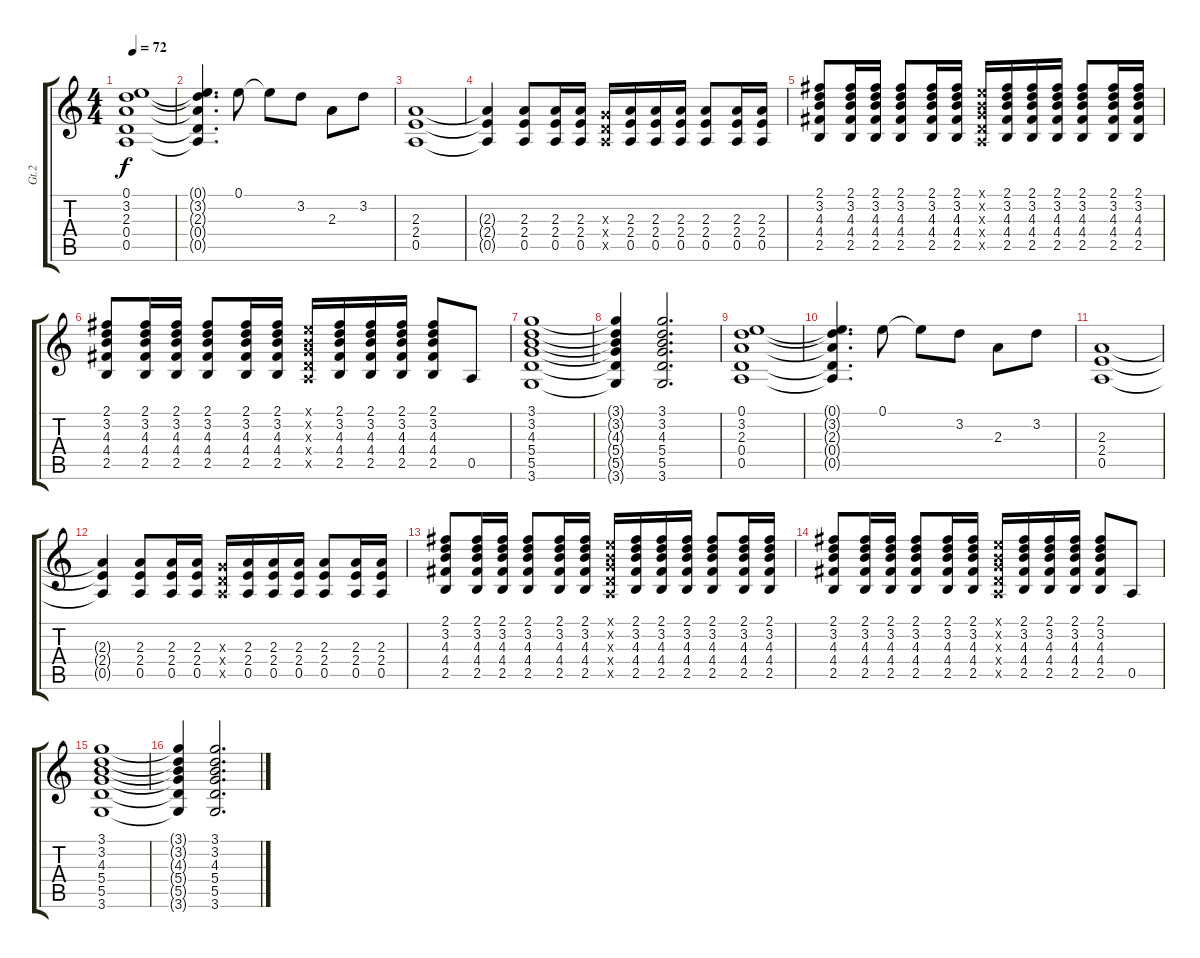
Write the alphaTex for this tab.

\track ("Gt.2" "Gt.2") {instrument distortionguitar}
\staff {score tabs}
\tuning (E4 B3 G3 D3 A2 E2) {hide}
\ts (4 4)
\tempo 72
\clef g2
\ks c
(0.1{t} 3.2{t} 2.3{t} 0.4{t} 0.5{t}).1{dy f} |
(0.1{t} 3.2{t} 2.3{t} 0.4{t} 0.5{t}).4{d} 0.1.8 0.1{t}.8 3.2.8 2.3.8 3.2.8 |
(2.3 2.4 0.5).1 |
(2.3{t} 2.4{t} 0.5{t}).4 (2.3 2.4 0.5).8 (2.3 2.4 0.5).16 (2.3 2.4 0.5).16 (0.3{x} 0.4{x} 0.5{x}).16 (2.3 2.4 0.5).16 (2.3 2.4 0.5).16 (2.3 2.4 0.5).16 (2.3 2.4 0.5).8 (2.3 2.4 0.5).16 (2.3 2.4 0.5).16 |
(2.1 3.2 4.3 4.4 2.5).8 (2.1 3.2 4.3 4.4 2.5).16 (2.1 3.2 4.3 4.4 2.5).16 (2.1 3.2 4.3 4.4 2.5).8 (2.1 3.2 4.3 4.4 2.5).16 (2.1 3.2 4.3 4.4 2.5).16 (0.1{x} 0.2{x} 0.3{x} 0.4{x} 0.5{x}).16 (2.1 3.2 4.3 4.4 2.5).16 (2.1 3.2 4.3 4.4 2.5).16 (2.1 3.2 4.3 4.4 2.5).16 (2.1 3.2 4.3 4.4 2.5).8 (2.1 3.2 4.3 4.4 2.5).16 (2.1 3.2 4.3 4.4 2.5).16 |
(2.1 3.2 4.3 4.4 2.5).8 (2.1 3.2 4.3 4.4 2.5).16 (2.1 3.2 4.3 4.4 2.5).16 (2.1 3.2 4.3 4.4 2.5).8 (2.1 3.2 4.3 4.4 2.5).16 (2.1 3.2 4.3 4.4 2.5).16 (0.1{x} 0.2{x} 0.3{x} 0.4{x} 0.5{x}).16 (2.1 3.2 4.3 4.4 2.5).16 (2.1 3.2 4.3 4.4 2.5).16 (2.1 3.2 4.3 4.4 2.5).16 (2.1 3.2 4.3 4.4 2.5).8 0.5.8 |
(3.1 3.2 4.3 5.4 5.5 3.6).1 |
(3.1{t} 3.2{t} 4.3{t} 5.4{t} 5.5{t} 3.6{t}).4 (3.1 3.2 4.3 5.4 5.5 3.6).2{d} |
(0.1 3.2 2.3 0.4 0.5).1 |
(0.1{t} 3.2{t} 2.3{t} 0.4{t} 0.5{t}).4{d} 0.1.8 0.1{t}.8 3.2.8 2.3.8 3.2.8 |
(2.3 2.4 0.5).1 |
(2.3{t} 2.4{t} 0.5{t}).4 (2.3 2.4 0.5).8 (2.3 2.4 0.5).16 (2.3 2.4 0.5).16 (0.3{x} 0.4{x} 0.5{x}).16 (2.3 2.4 0.5).16 (2.3 2.4 0.5).16 (2.3 2.4 0.5).16 (2.3 2.4 0.5).8 (2.3 2.4 0.5).16 (2.3 2.4 0.5).16 |
(2.1 3.2 4.3 4.4 2.5).8 (2.1 3.2 4.3 4.4 2.5).16 (2.1 3.2 4.3 4.4 2.5).16 (2.1 3.2 4.3 4.4 2.5).8 (2.1 3.2 4.3 4.4 2.5).16 (2.1 3.2 4.3 4.4 2.5).16 (0.1{x} 0.2{x} 0.3{x} 0.4{x} 0.5{x}).16 (2.1 3.2 4.3 4.4 2.5).16 (2.1 3.2 4.3 4.4 2.5).16 (2.1 3.2 4.3 4.4 2.5).16 (2.1 3.2 4.3 4.4 2.5).8 (2.1 3.2 4.3 4.4 2.5).16 (2.1 3.2 4.3 4.4 2.5).16 |
(2.1 3.2 4.3 4.4 2.5).8 (2.1 3.2 4.3 4.4 2.5).16 (2.1 3.2 4.3 4.4 2.5).16 (2.1 3.2 4.3 4.4 2.5).8 (2.1 3.2 4.3 4.4 2.5).16 (2.1 3.2 4.3 4.4 2.5).16 (0.1{x} 0.2{x} 0.3{x} 0.4{x} 0.5{x}).16 (2.1 3.2 4.3 4.4 2.5).16 (2.1 3.2 4.3 4.4 2.5).16 (2.1 3.2 4.3 4.4 2.5).16 (2.1 3.2 4.3 4.4 2.5).8 0.5.8 |
(3.1 3.2 4.3 5.4 5.5 3.6).1 |
(3.1{t} 3.2{t} 4.3{t} 5.4{t} 5.5{t} 3.6{t}).4 (3.1 3.2 4.3 5.4 5.5 3.6).2{d}
